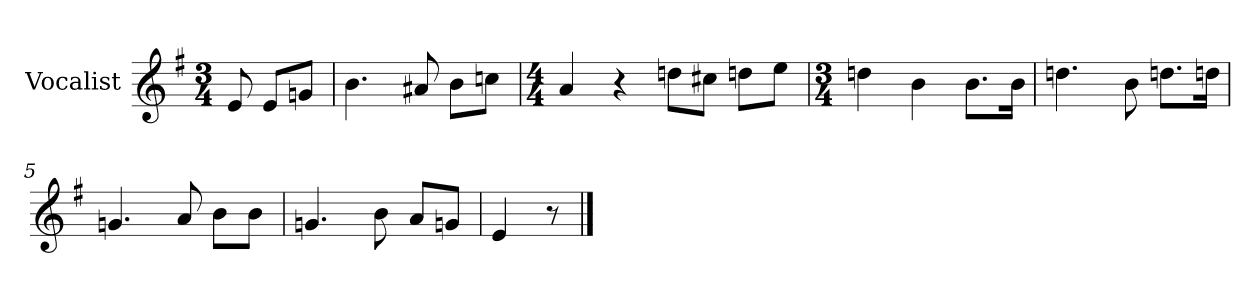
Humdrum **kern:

**kern
*part1
*staff1
*I"Vocalist
*k[f#]
*e:
*M3/4
=
8e
8eL
8gnJ
=1
4.b
8a#X
8bL
8ccnJ
=2
*M4/4
4a
4r
8ddnL
8cc#XJ
8ddnL
8eeJ
=3
*M3/4
4ddn
4b
8.bL
16bJk
=4
4.ddn
8b
8.ddnL
16ddnJk
=5
4.gn
8a
8bL
8bJ
=6
4.gn
8b
8aL
8gnJ
=7
4e
8r
==
*-
